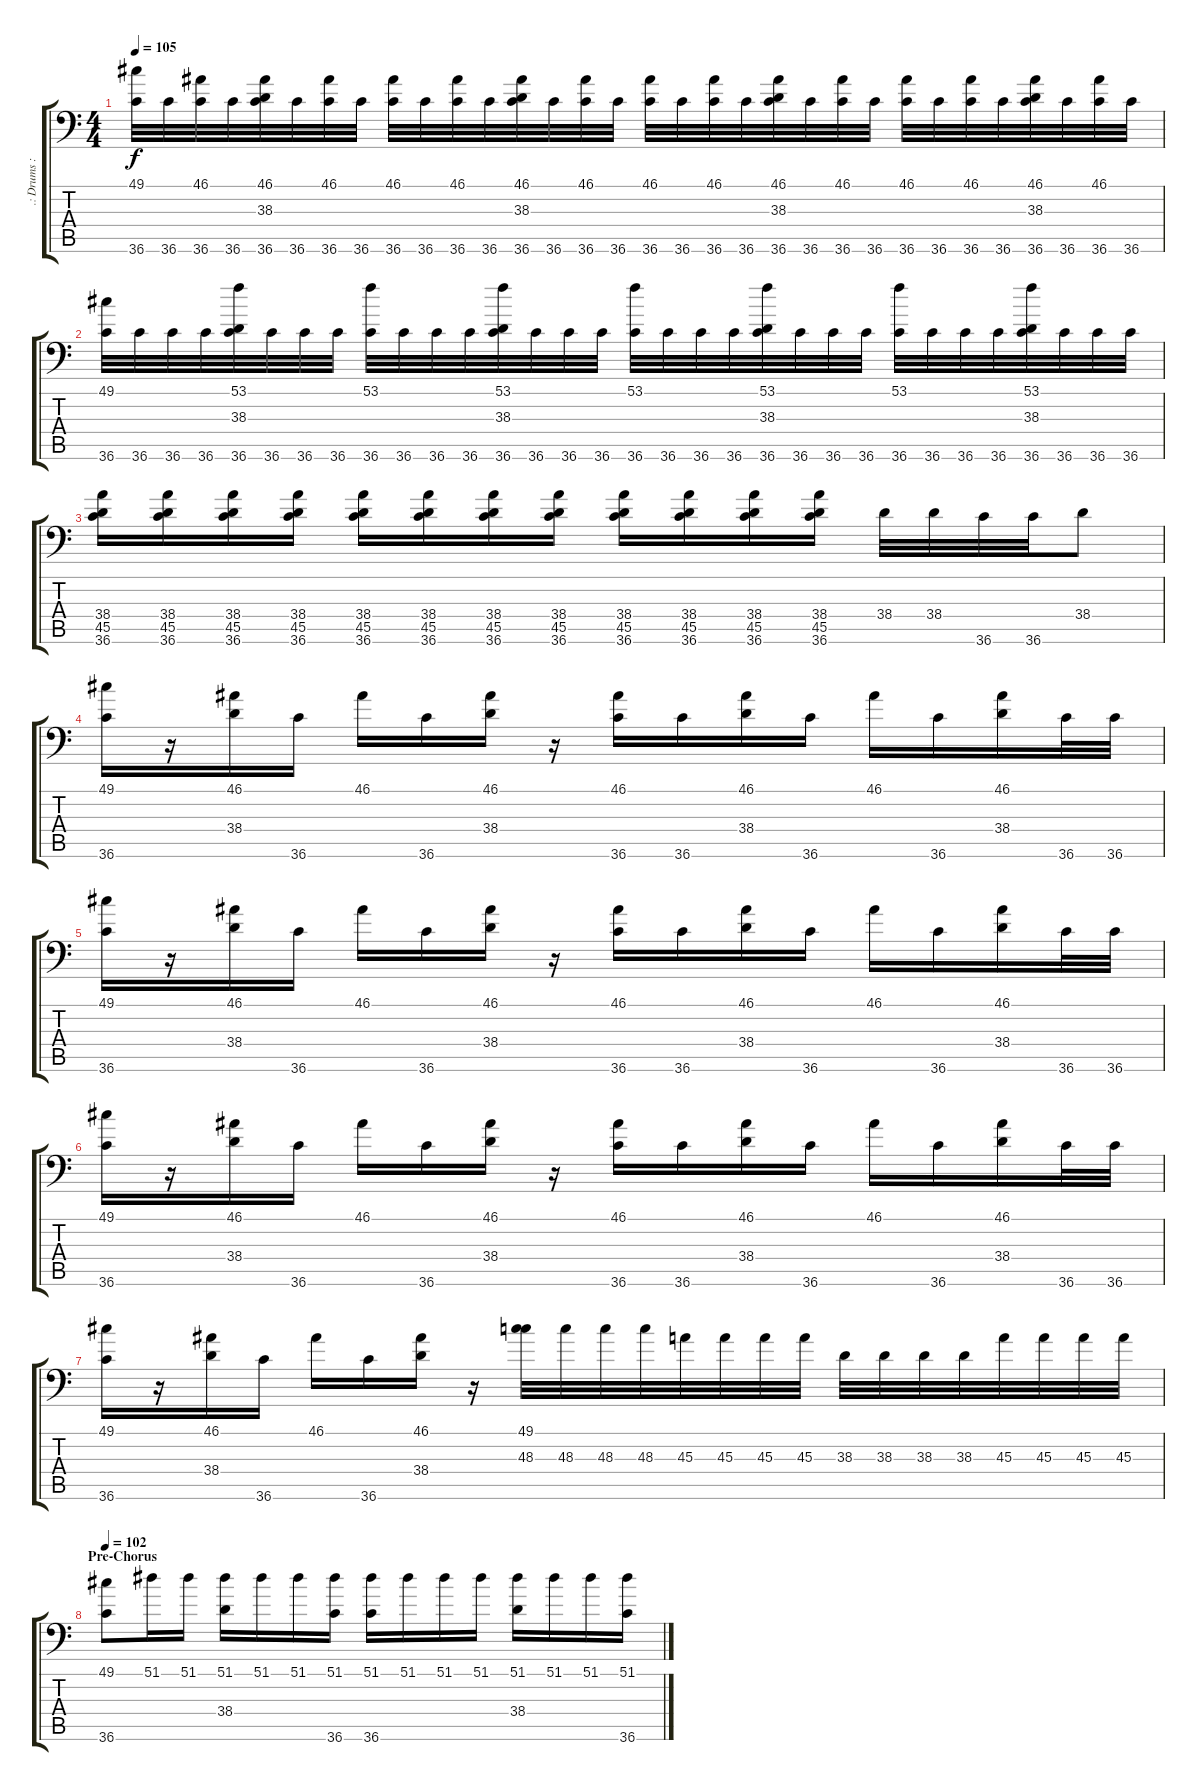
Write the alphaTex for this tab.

\track (".: Drums :." ".: Drums :") {instrument acousticgrandpiano}
\staff {score tabs}
\tuning (C-1 C-1 C-1 C-1 C-1 C-1) {hide}
\ts (4 4)
\tempo 105
\clef f4
\ks c
(49.1 36.6).32{dy f} 36.6.32 (46.1 36.6).32 36.6.32 (46.1 38.3 36.6).32 36.6.32 (46.1 36.6).32 36.6.32 (46.1 36.6).32 36.6.32 (46.1 36.6).32 36.6.32 (46.1 38.3 36.6).32 36.6.32 (46.1 36.6).32 36.6.32 (46.1 36.6).32 36.6.32 (46.1 36.6).32 36.6.32 (46.1 38.3 36.6).32 36.6.32 (46.1 36.6).32 36.6.32 (46.1 36.6).32 36.6.32 (46.1 36.6).32 36.6.32 (46.1 38.3 36.6).32 36.6.32 (46.1 36.6).32 36.6.32 |
(49.1 36.6).32 36.6.32 36.6.32 36.6.32 (53.1 38.3 36.6).32 36.6.32 36.6.32 36.6.32 (53.1 36.6).32 36.6.32 36.6.32 36.6.32 (53.1 38.3 36.6).32 36.6.32 36.6.32 36.6.32 (53.1 36.6).32 36.6.32 36.6.32 36.6.32 (53.1 38.3 36.6).32 36.6.32 36.6.32 36.6.32 (53.1 36.6).32 36.6.32 36.6.32 36.6.32 (53.1 38.3 36.6).32 36.6.32 36.6.32 36.6.32 |
(38.4 45.5 36.6).16 (38.4 45.5 36.6).16 (38.4 45.5 36.6).16 (38.4 45.5 36.6).16 (38.4 45.5 36.6).16 (38.4 45.5 36.6).16 (38.4 45.5 36.6).16 (38.4 45.5 36.6).16 (38.4 45.5 36.6).16 (38.4 45.5 36.6).16 (38.4 45.5 36.6).16 (38.4 45.5 36.6).16 38.4.32 38.4.32 36.6.32 36.6.32 38.4.8 |
(49.1 36.6).16 r.16 (46.1 38.4).16 36.6.16 46.1.16 36.6.16 (46.1 38.4).16 r.16 (46.1 36.6).16 36.6.16 (46.1 38.4).16 36.6.16 46.1.16 36.6.16 (46.1 38.4).16 36.6.32 36.6.32 |
(49.1 36.6).16 r.16 (46.1 38.4).16 36.6.16 46.1.16 36.6.16 (46.1 38.4).16 r.16 (46.1 36.6).16 36.6.16 (46.1 38.4).16 36.6.16 46.1.16 36.6.16 (46.1 38.4).16 36.6.32 36.6.32 |
(49.1 36.6).16 r.16 (46.1 38.4).16 36.6.16 46.1.16 36.6.16 (46.1 38.4).16 r.16 (46.1 36.6).16 36.6.16 (46.1 38.4).16 36.6.16 46.1.16 36.6.16 (46.1 38.4).16 36.6.32 36.6.32 |
(49.1 36.6).16 r.16 (46.1 38.4).16 36.6.16 46.1.16 36.6.16 (46.1 38.4).16 r.16 (49.1 48.3).32 48.3.32 48.3.32 48.3.32 45.3.32 45.3.32 45.3.32 45.3.32 38.3.32 38.3.32 38.3.32 38.3.32 45.3.32 45.3.32 45.3.32 45.3.32 |
\section ("" "Pre-Chorus")
\tempo 102
(49.1 36.6).8 51.1.16 51.1.16 (51.1 38.4).16 51.1.16 51.1.16 (51.1 36.6).16 (51.1 36.6).16 51.1.16 51.1.16 51.1.16 (51.1 38.4).16 51.1.16 51.1.16 (51.1 36.6).16
